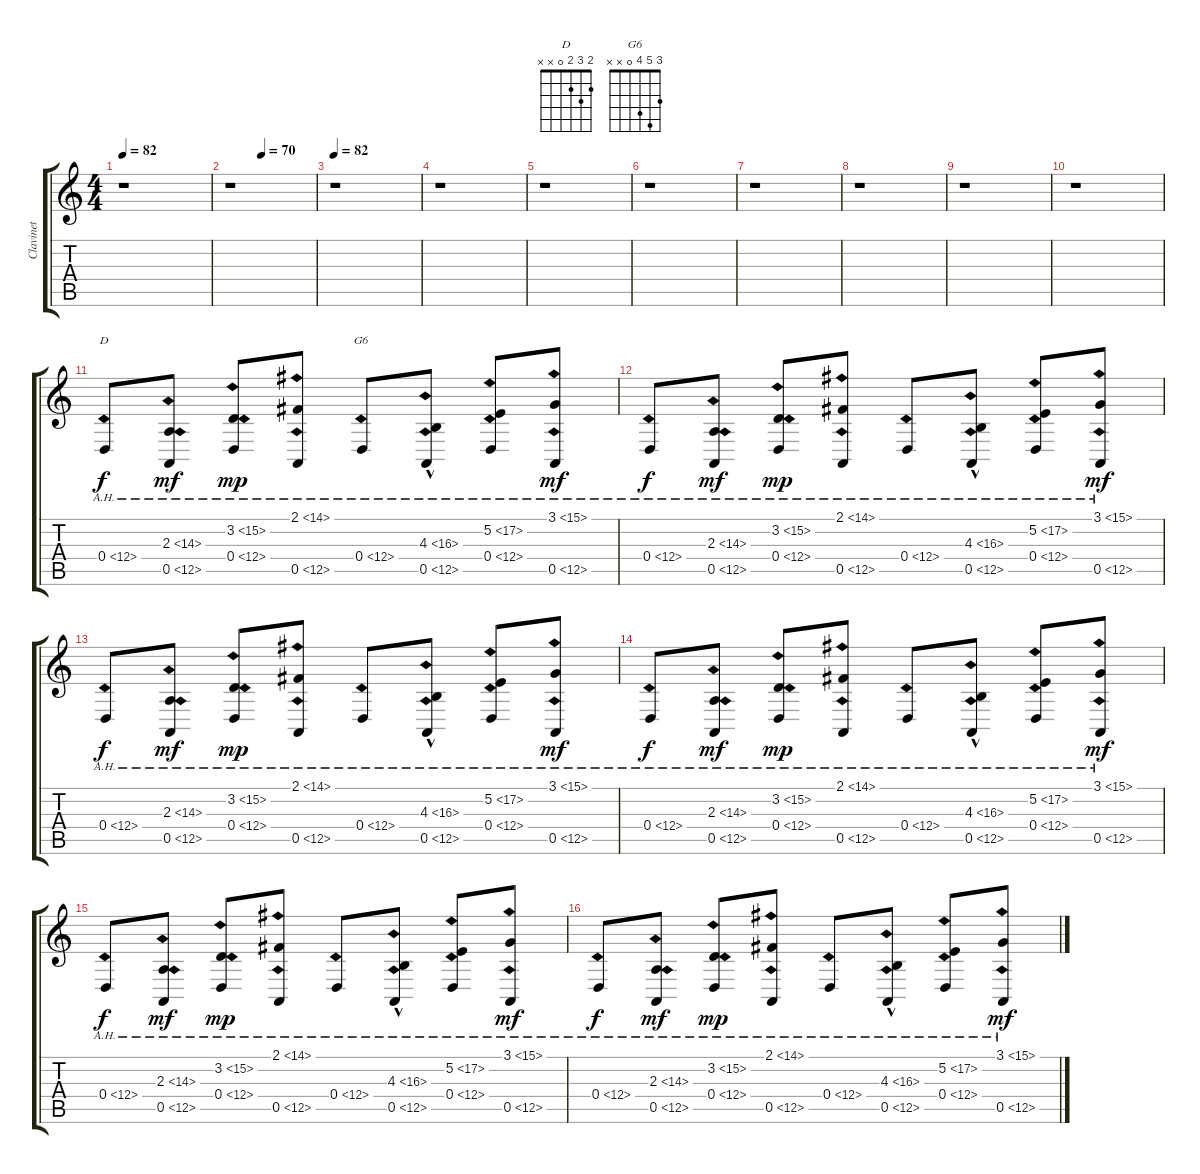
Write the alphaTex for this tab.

\track ("Clavinet" "Clavinet") {instrument clavinet}
\staff {score tabs}
\tuning (E4 B3 G3 D3 A2 E2) {hide}
\chord ("D" 2 3 2 0 x x)
\chord ("G6" 3 5 4 0 x x)
\ts (4 4)
\tempo 82
\clef g2
\ks c
r.1{dy f} |
\tempo (70 0.375)
r.1 |
\tempo 82
r.1 |
r.1 |
r.1 |
r.1 |
r.1 |
r.1 |
r.1 |
r.1 |
0.4{ah 12}.8{ch "D"} (2.3{ah 12} 0.5{ah 12}).8{dy mf} (3.2{ah 12} 0.4{ah 12}).8{dy mp} (2.1{ah 12} 0.5{ah 12}).8 0.4{ah 12}.8{ch "G6"} (4.3{ah 12 hac} 0.5{ah 12}).8 (5.2{ah 12} 0.4{ah 12}).8 (3.1{ah 12} 0.5{ah 12}).8{dy mf} |
0.4{ah 12}.8{dy f} (2.3{ah 12} 0.5{ah 12}).8{dy mf} (3.2{ah 12} 0.4{ah 12}).8{dy mp} (2.1{ah 12} 0.5{ah 12}).8 0.4{ah 12}.8 (4.3{ah 12 hac} 0.5{ah 12}).8 (5.2{ah 12} 0.4{ah 12}).8 (3.1{ah 12} 0.5{ah 12}).8{dy mf} |
0.4{ah 12}.8{dy f} (2.3{ah 12} 0.5{ah 12}).8{dy mf} (3.2{ah 12} 0.4{ah 12}).8{dy mp} (2.1{ah 12} 0.5{ah 12}).8 0.4{ah 12}.8 (4.3{ah 12 hac} 0.5{ah 12}).8 (5.2{ah 12} 0.4{ah 12}).8 (3.1{ah 12} 0.5{ah 12}).8{dy mf} |
0.4{ah 12}.8{dy f} (2.3{ah 12} 0.5{ah 12}).8{dy mf} (3.2{ah 12} 0.4{ah 12}).8{dy mp} (2.1{ah 12} 0.5{ah 12}).8 0.4{ah 12}.8 (4.3{ah 12 hac} 0.5{ah 12}).8 (5.2{ah 12} 0.4{ah 12}).8 (3.1{ah 12} 0.5{ah 12}).8{dy mf} |
0.4{ah 12}.8{dy f} (2.3{ah 12} 0.5{ah 12}).8{dy mf} (3.2{ah 12} 0.4{ah 12}).8{dy mp} (2.1{ah 12} 0.5{ah 12}).8 0.4{ah 12}.8 (4.3{ah 12 hac} 0.5{ah 12}).8 (5.2{ah 12} 0.4{ah 12}).8 (3.1{ah 12} 0.5{ah 12}).8{dy mf} |
0.4{ah 12}.8{dy f} (2.3{ah 12} 0.5{ah 12}).8{dy mf} (3.2{ah 12} 0.4{ah 12}).8{dy mp} (2.1{ah 12} 0.5{ah 12}).8 0.4{ah 12}.8 (4.3{ah 12 hac} 0.5{ah 12}).8 (5.2{ah 12} 0.4{ah 12}).8 (3.1{ah 12} 0.5{ah 12}).8{dy mf}
